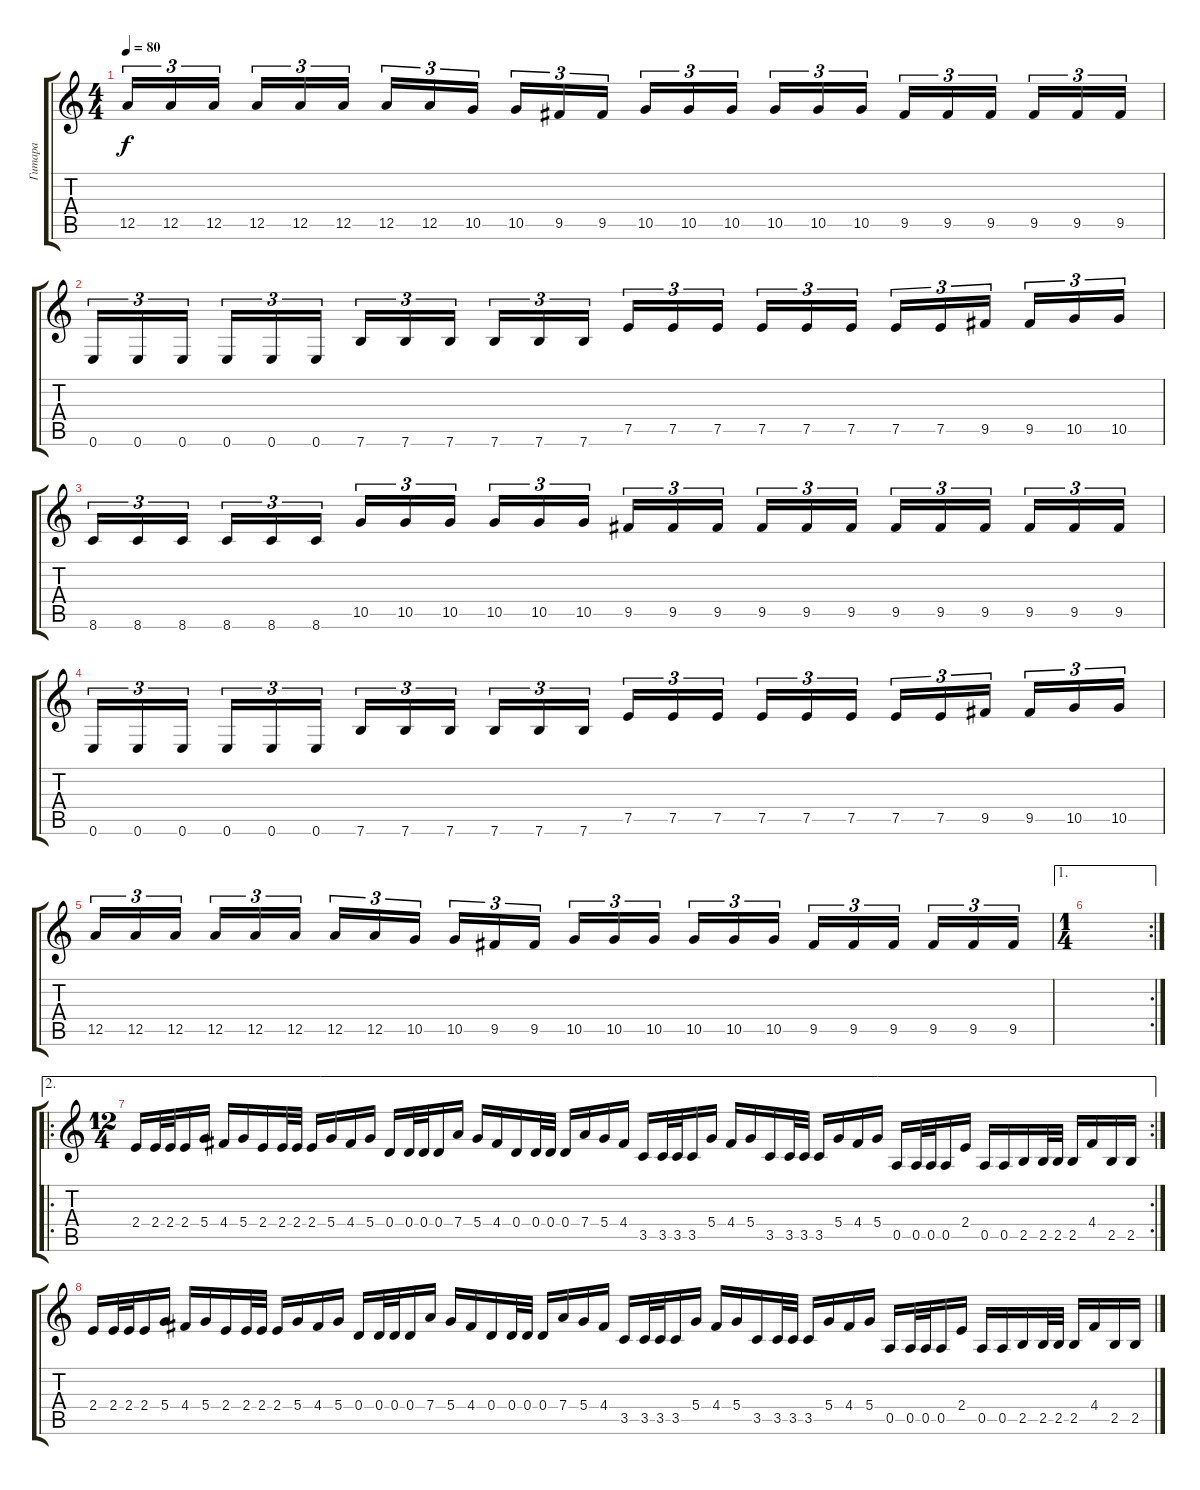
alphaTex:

\track ("Гитара" "Гитара") {instrument distortionguitar}
\staff {score tabs}
\tuning (E4 B3 G3 D3 A2 E2) {hide}
\ts (4 4)
\tempo 80
\clef g2
\ks c
12.5.16{tu (3 2) dy f} 12.5.16{tu (3 2)} 12.5.16{tu (3 2)} 12.5.16{tu (3 2)} 12.5.16{tu (3 2)} 12.5.16{tu (3 2)} 12.5.16{tu (3 2)} 12.5.16{tu (3 2)} 10.5.16{tu (3 2)} 10.5.16{tu (3 2)} 9.5.16{tu (3 2)} 9.5.16{tu (3 2)} 10.5.16{tu (3 2)} 10.5.16{tu (3 2)} 10.5.16{tu (3 2)} 10.5.16{tu (3 2)} 10.5.16{tu (3 2)} 10.5.16{tu (3 2)} 9.5.16{tu (3 2)} 9.5.16{tu (3 2)} 9.5.16{tu (3 2)} 9.5.16{tu (3 2)} 9.5.16{tu (3 2)} 9.5.16{tu (3 2)} |
0.6.16{tu (3 2)} 0.6.16{tu (3 2)} 0.6.16{tu (3 2)} 0.6.16{tu (3 2)} 0.6.16{tu (3 2)} 0.6.16{tu (3 2)} 7.6.16{tu (3 2)} 7.6.16{tu (3 2)} 7.6.16{tu (3 2)} 7.6.16{tu (3 2)} 7.6.16{tu (3 2)} 7.6.16{tu (3 2)} 7.5.16{tu (3 2)} 7.5.16{tu (3 2)} 7.5.16{tu (3 2)} 7.5.16{tu (3 2)} 7.5.16{tu (3 2)} 7.5.16{tu (3 2)} 7.5.16{tu (3 2)} 7.5.16{tu (3 2)} 9.5.16{tu (3 2)} 9.5.16{tu (3 2)} 10.5.16{tu (3 2)} 10.5.16{tu (3 2)} |
8.6.16{tu (3 2)} 8.6.16{tu (3 2)} 8.6.16{tu (3 2)} 8.6.16{tu (3 2)} 8.6.16{tu (3 2)} 8.6.16{tu (3 2)} 10.5.16{tu (3 2)} 10.5.16{tu (3 2)} 10.5.16{tu (3 2)} 10.5.16{tu (3 2)} 10.5.16{tu (3 2)} 10.5.16{tu (3 2)} 9.5.16{tu (3 2)} 9.5.16{tu (3 2)} 9.5.16{tu (3 2)} 9.5.16{tu (3 2)} 9.5.16{tu (3 2)} 9.5.16{tu (3 2)} 9.5.16{tu (3 2)} 9.5.16{tu (3 2)} 9.5.16{tu (3 2)} 9.5.16{tu (3 2)} 9.5.16{tu (3 2)} 9.5.16{tu (3 2)} |
0.6.16{tu (3 2)} 0.6.16{tu (3 2)} 0.6.16{tu (3 2)} 0.6.16{tu (3 2)} 0.6.16{tu (3 2)} 0.6.16{tu (3 2)} 7.6.16{tu (3 2)} 7.6.16{tu (3 2)} 7.6.16{tu (3 2)} 7.6.16{tu (3 2)} 7.6.16{tu (3 2)} 7.6.16{tu (3 2)} 7.5.16{tu (3 2)} 7.5.16{tu (3 2)} 7.5.16{tu (3 2)} 7.5.16{tu (3 2)} 7.5.16{tu (3 2)} 7.5.16{tu (3 2)} 7.5.16{tu (3 2)} 7.5.16{tu (3 2)} 9.5.16{tu (3 2)} 9.5.16{tu (3 2)} 10.5.16{tu (3 2)} 10.5.16{tu (3 2)} |
12.5.16{tu (3 2)} 12.5.16{tu (3 2)} 12.5.16{tu (3 2)} 12.5.16{tu (3 2)} 12.5.16{tu (3 2)} 12.5.16{tu (3 2)} 12.5.16{tu (3 2)} 12.5.16{tu (3 2)} 10.5.16{tu (3 2)} 10.5.16{tu (3 2)} 9.5.16{tu (3 2)} 9.5.16{tu (3 2)} 10.5.16{tu (3 2)} 10.5.16{tu (3 2)} 10.5.16{tu (3 2)} 10.5.16{tu (3 2)} 10.5.16{tu (3 2)} 10.5.16{tu (3 2)} 9.5.16{tu (3 2)} 9.5.16{tu (3 2)} 9.5.16{tu (3 2)} 9.5.16{tu (3 2)} 9.5.16{tu (3 2)} 9.5.16{tu (3 2)} |
\ae 1
\rc 2
\ts (1 4)
|
\ae 2
\ro
\rc 2
\ts (12 4)
2.4.16 2.4.32 2.4.32 2.4.16 5.4.16 4.4.16 5.4.16 2.4.16 2.4.32 2.4.32 2.4.16 5.4.16 4.4.16 5.4.16 0.4.16 0.4.32 0.4.32 0.4.16 7.4.16 5.4.16 4.4.16 0.4.16 0.4.32 0.4.32 0.4.16 7.4.16 5.4.16 4.4.16 3.5.16 3.5.32 3.5.32 3.5.16 5.4.16 4.4.16 5.4.16 3.5.16 3.5.32 3.5.32 3.5.16 5.4.16 4.4.16 5.4.16 0.5.16 0.5.32 0.5.32 0.5.16 2.4.16 0.5.16 0.5.16 2.5.16 2.5.32 2.5.32 2.5.16 4.4.16 2.5.16 2.5.16 |
2.4.16 2.4.32 2.4.32 2.4.16 5.4.16 4.4.16 5.4.16 2.4.16 2.4.32 2.4.32 2.4.16 5.4.16 4.4.16 5.4.16 0.4.16 0.4.32 0.4.32 0.4.16 7.4.16 5.4.16 4.4.16 0.4.16 0.4.32 0.4.32 0.4.16 7.4.16 5.4.16 4.4.16 3.5.16 3.5.32 3.5.32 3.5.16 5.4.16 4.4.16 5.4.16 3.5.16 3.5.32 3.5.32 3.5.16 5.4.16 4.4.16 5.4.16 0.5.16 0.5.32 0.5.32 0.5.16 2.4.16 0.5.16 0.5.16 2.5.16 2.5.32 2.5.32 2.5.16 4.4.16 2.5.16 2.5.16
